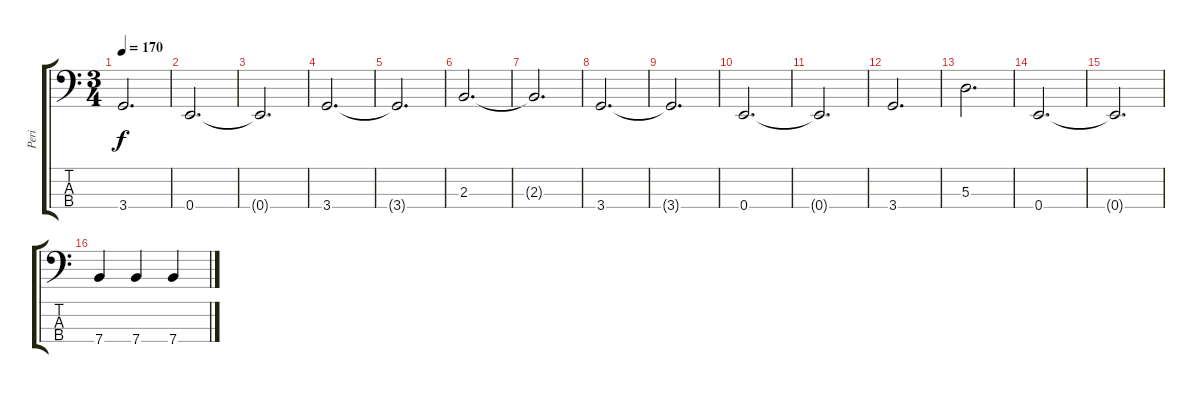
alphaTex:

\track ("Peri" "Peri") {instrument electricbassfinger}
\staff {score tabs}
\tuning (G2 D2 A1 E1) {hide}
\ts (3 4)
\tempo 170
\clef f4
\ks c
3.4{t}.2{d dy f} |
0.4.2{d} |
0.4{t}.2{d} |
3.4.2{d} |
3.4{t}.2{d} |
2.3.2{d} |
2.3{t}.2{d} |
3.4.2{d} |
3.4{t}.2{d} |
0.4.2{d} |
0.4{t}.2{d} |
3.4.2{d} |
5.3.2{d} |
0.4.2{d} |
0.4{t}.2{d} |
7.4.4 7.4.4 7.4.4
